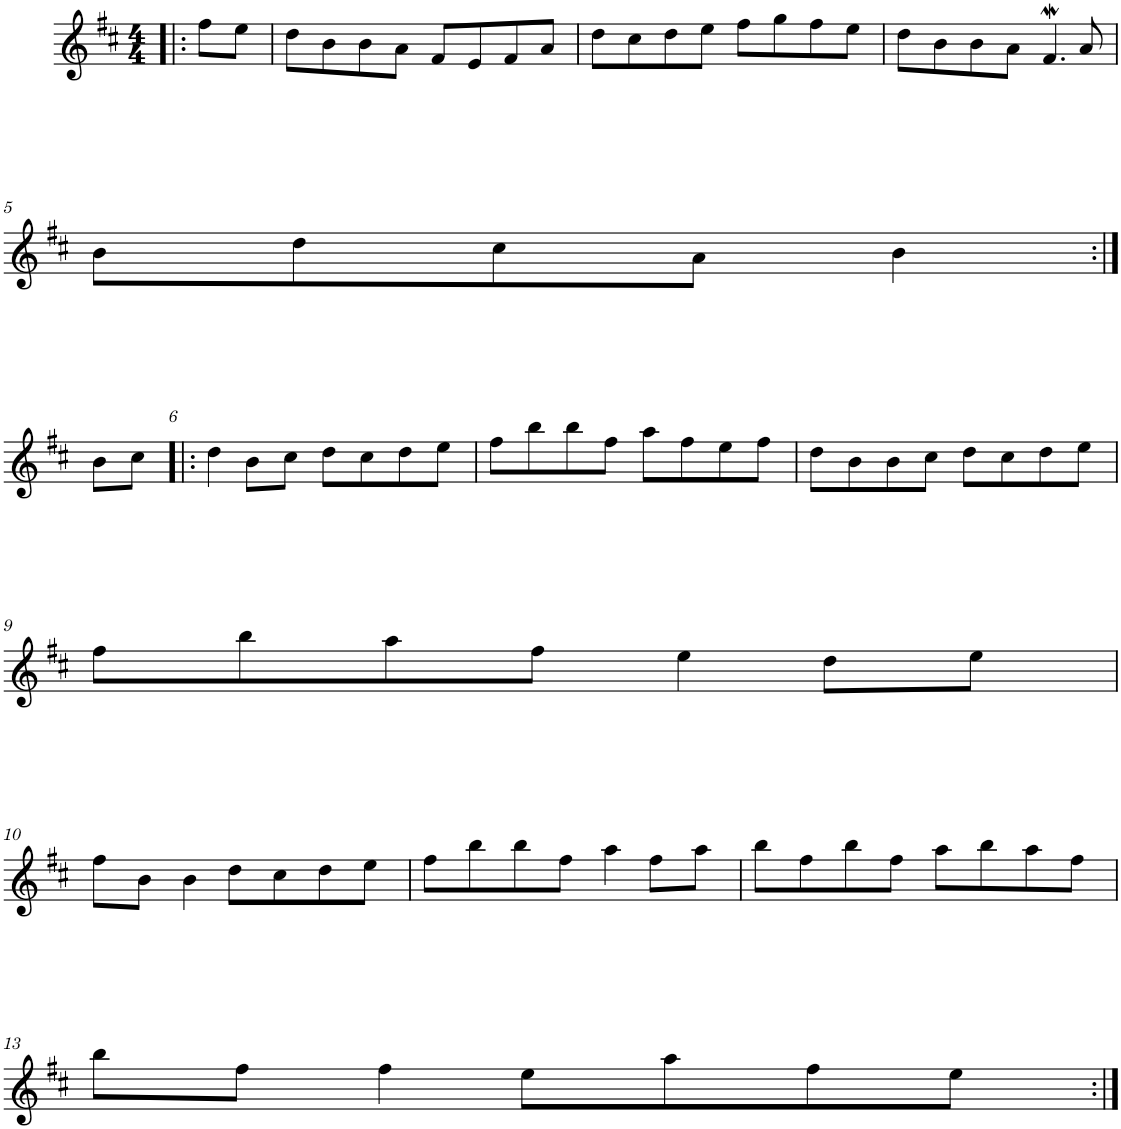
**kern
*part1
*staff1
*I"Voice
*I'V
*clefG2
*k[f#c#]
*M4/4
=1!|:
8ff#\L
8ee\J
=2
8dd\L
8b\
8b\
8a\J
8f#/L
8e/
8f#/
8a/J
=3
8dd\L
8cc#\
8dd\
8ee\J
8ff#\L
8gg\
8ff#\
8ee\J
=4
8dd\L
8b\
8b\
8a\J
4.f#W/
8a/
!!LO:LB:g=z
=5
8b\L
8dd\
8cc#\
8a\J
4b\
!!LO:LB:g=z
=5X1:|!
8b\L
8cc#\J
=6!|:
4dd\
8b\L
8cc#\J
8dd\L
8cc#\
8dd\
8ee\J
=7
8ff#\L
8bb\
8bb\
8ff#\J
8aa\L
8ff#\
8ee\
8ff#\J
=8
8dd\L
8b\
8b\
8cc#\J
8dd\L
8cc#\
8dd\
8ee\J
!!LO:LB:g=z
=9
8ff#\L
8bb\
8aa\
8ff#\J
4ee\
8dd\L
8ee\J
!!LO:LB:g=z
=10
8ff#\L
8b\J
4b\
8dd\L
8cc#\
8dd\
8ee\J
=11
8ff#\L
8bb\
8bb\
8ff#\J
4aa\
8ff#\L
8aa\J
=12
8bb\L
8ff#\
8bb\
8ff#\J
8aa\L
8bb\
8aa\
8ff#\J
!!LO:LB:g=z
=13
8bb\L
8ff#\J
4ff#\
8ee\L
8aa\
8ff#\
8ee\J
=:|!
*-
